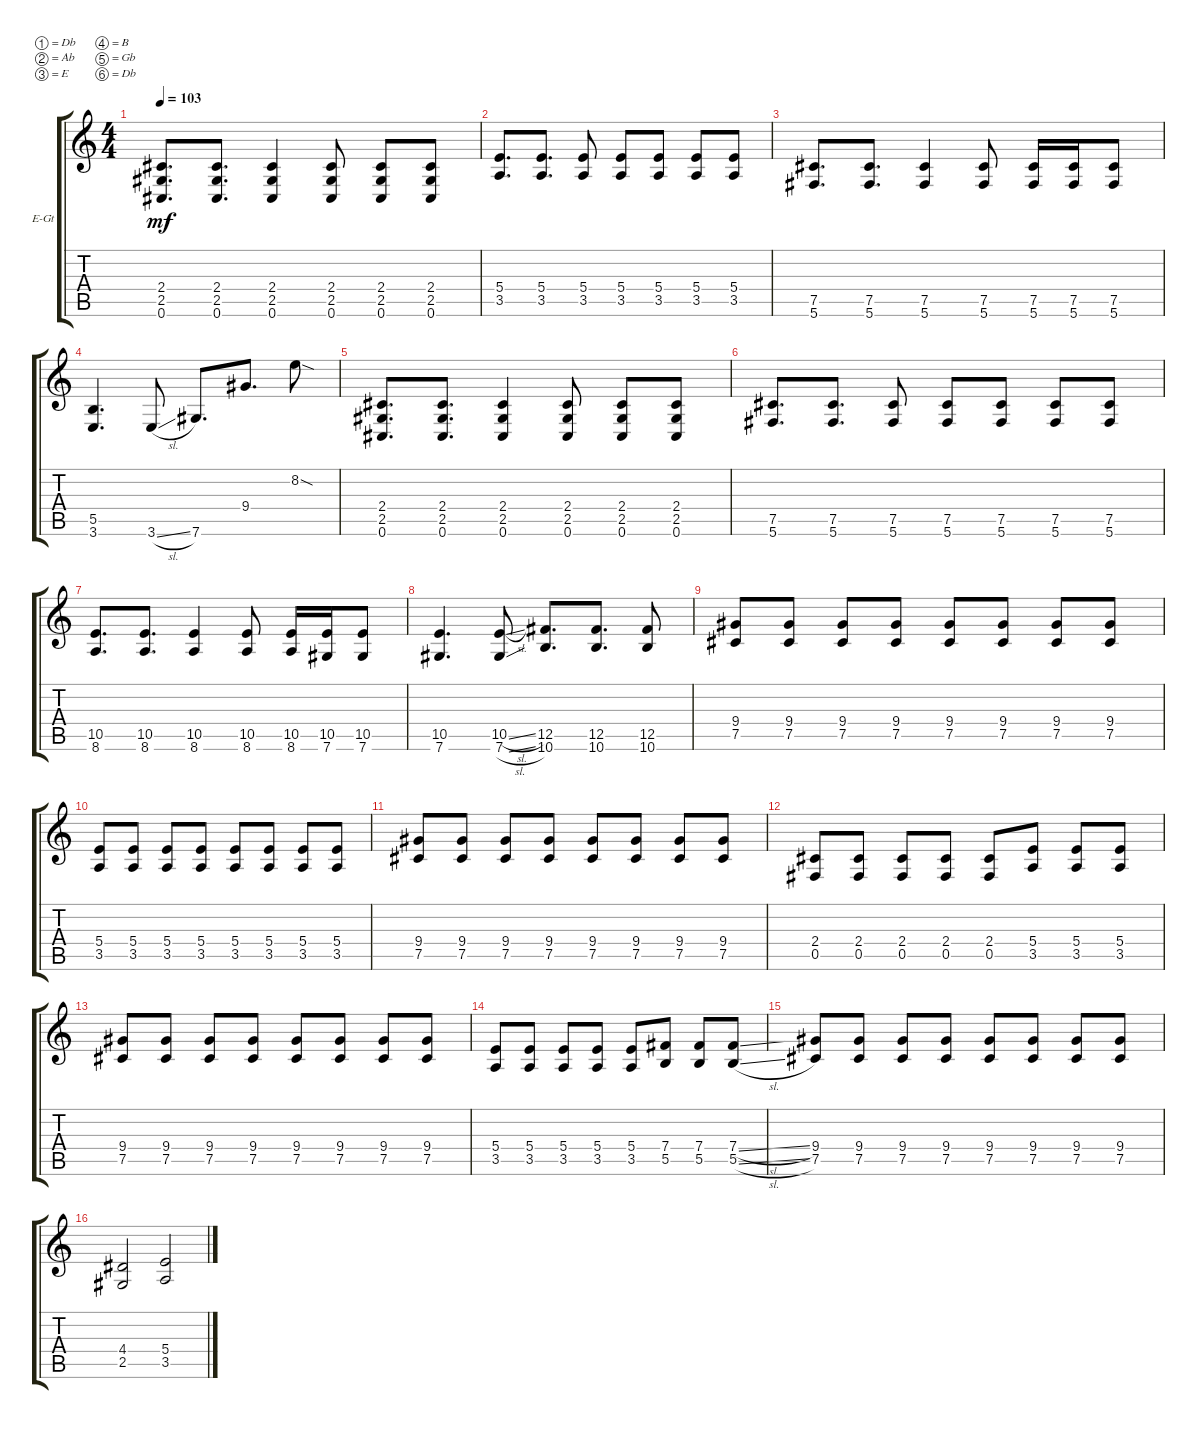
\bracketExtendMode groupsimilarinstruments
\firstSystemTrackNameOrientation horizontal
\otherSystemsTrackNameOrientation horizontal
\track ("Guitar 2" "E-Gt") {instrument distortionguitar}
\staff {score tabs}
\tuning (Db4 Ab3 E3 B2 Gb2 Db2)
\ts (4 4)
\tempo 103
\clef g2
\ks c
(0.6 2.5 2.4).8{d dy mf} (0.6 2.5 2.4).8{d} (0.6 2.5 2.4).4 (0.6 2.5 2.4).8 (0.6 2.5 2.4).8 (0.6 2.5 2.4).8 |
(3.5 5.4).8{d} (3.5 5.4).8{d} (3.5 5.4).8 (3.5 5.4).8 (3.5 5.4).8 (3.5 5.4).8 (3.5 5.4).8 |
(5.6 7.5).8{d} (5.6 7.5).8{d} (5.6 7.5).4 (5.6 7.5).8 (5.6 7.5).16 (5.6 7.5).16 (5.6 7.5).8 |
(3.6 5.5).4{d} 3.6{sl}.8 7.6.8{d} 9.4.8{d} 8.2{sod}.8 |
(0.6 2.5 2.4).8{d} (0.6 2.5 2.4).8{d} (0.6 2.5 2.4).4 (0.6 2.5 2.4).8 (0.6 2.5 2.4).8 (0.6 2.5 2.4).8 |
(5.6 7.5).8{d} (5.6 7.5).8{d} (5.6 7.5).8 (5.6 7.5).8 (5.6 7.5).8 (5.6 7.5).8 (5.6 7.5).8 |
(8.6 10.5).8{d} (8.6 10.5).8{d} (8.6 10.5).4 (8.6 10.5).8 (8.6 10.5).16 (7.6 10.5).16 (7.6 10.5).8 |
(7.6 10.5).4{d} (7.6{sl} 10.5{sl}).8 (10.6 12.5).8{d} (10.6 12.5).8{d} (10.6 12.5).8 |
(9.4 7.5).8 (9.4 7.5).8 (9.4 7.5).8 (9.4 7.5).8 (9.4 7.5).8 (9.4 7.5).8 (9.4 7.5).8 (9.4 7.5).8 |
(5.4 3.5).8 (5.4 3.5).8 (5.4 3.5).8 (5.4 3.5).8 (5.4 3.5).8 (5.4 3.5).8 (5.4 3.5).8 (5.4 3.5).8 |
(9.4 7.5).8 (9.4 7.5).8 (9.4 7.5).8 (9.4 7.5).8 (9.4 7.5).8 (9.4 7.5).8 (9.4 7.5).8 (9.4 7.5).8 |
(0.5 2.4).8 (0.5 2.4).8 (0.5 2.4).8 (0.5 2.4).8 (0.5 2.4).8 (3.5 5.4).8 (3.5 5.4).8 (3.5 5.4).8 |
(9.4 7.5).8 (9.4 7.5).8 (9.4 7.5).8 (9.4 7.5).8 (9.4 7.5).8 (9.4 7.5).8 (9.4 7.5).8 (9.4 7.5).8 |
(5.4 3.5).8 (5.4 3.5).8 (5.4 3.5).8 (5.4 3.5).8 (5.4 3.5).8 (7.4 5.5).8 (7.4 5.5).8 (7.4{sl} 5.5{sl}).8 |
(9.4 7.5).8 (9.4 7.5).8 (9.4 7.5).8 (9.4 7.5).8 (9.4 7.5).8 (9.4 7.5).8 (9.4 7.5).8 (9.4 7.5).8 |
(2.5 4.4).2 (3.5 5.4).2
